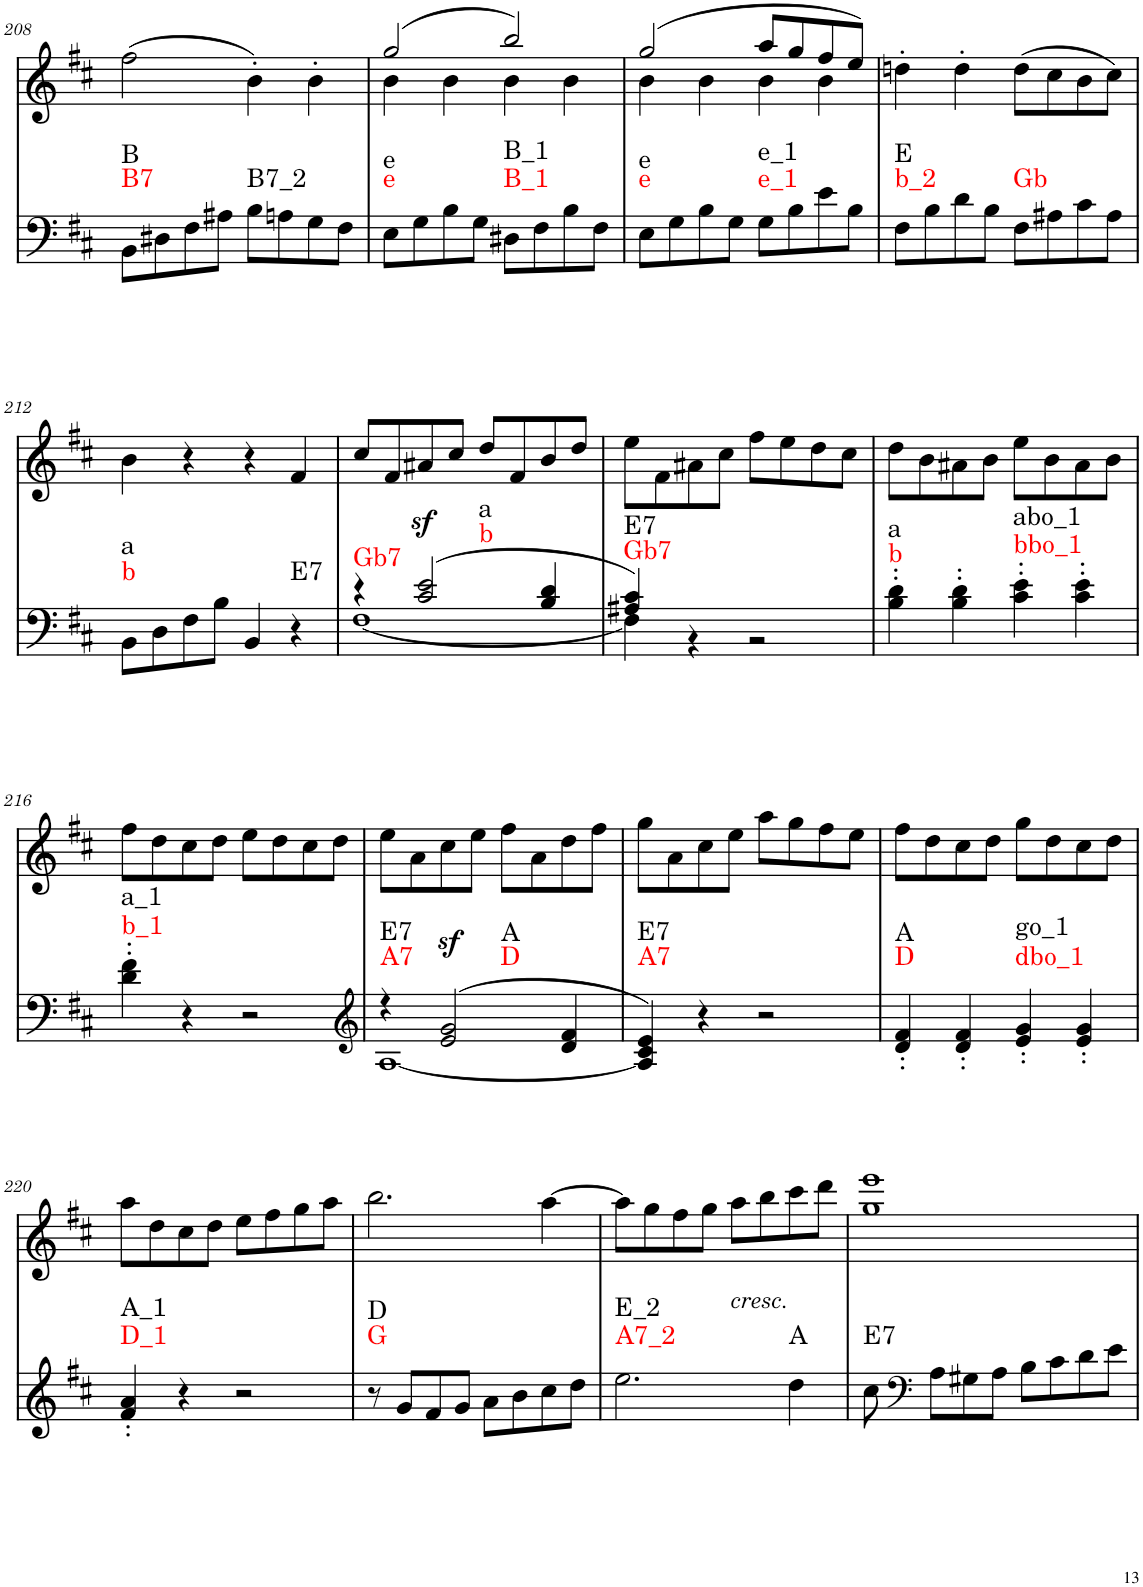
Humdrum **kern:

**kern	**dynam	**harte	**kern	**text
*part2	*part2	*part2	*part1	*part1
*staff2	*staff2	*	*staff1	*staff1
*I"piano	*	*	*I"piano	*
*I'Pno	*	*	*I'Pno	*
!!LO:PB:g=z
*clefF4	*	*	*clefG2	*
*k[f#c#]	*	*	*k[f#c#]	*
*M4/4	*	*	*M4/4	*
=208	=208	=208	=208	=208
!	!	!LO:H:n=1:kt=B7	!	!
!	!	!LO:H:n=2:kt=B	!	!
8BB\L	.	N N	(2ff#\	.
8D#X\	.	.	.	.
8F#\	.	.	.	.
8A#X\J	.	.	.	.
!	!	!LO:H:kt=B7_2	!	!
8B\L	.	N	4b'\)	.
8An\	.	.	.	.
8G\	.	.	4b'\	.
8F#\J	.	.	.	.
=209	=209	=209	=209	=209
*	*	*	*^	*
!	!	!LO:H:n=1:kt=e	!	!	!
!	!	!LO:H:n=2:kt=e	!	!	!
8E\L	.	N N	(2gg/	4b\	.
8G\	.	.	.	.	.
8B\	.	.	.	4b\	.
8G\J	.	.	.	.	.
!	!	!LO:H:n=1:kt=B_1	!	!	!
!	!	!LO:H:n=2:kt=B_1	!	!	!
8D#X\L	.	N N	2bb/)	4b\	.
8F#\	.	.	.	.	.
8B\	.	.	.	4b\	.
8F#\J	.	.	.	.	.
=210	=210	=210	=210	=210	=210
!	!	!LO:H:n=1:kt=e	!	!	!
!	!	!LO:H:n=2:kt=e	!	!	!
8E\L	.	N N	(2gg/	4b\	.
8G\	.	.	.	.	.
8B\	.	.	.	4b\	.
8G\J	.	.	.	.	.
!	!	!LO:H:n=1:kt=e_1	!	!	!
!	!	!LO:H:n=2:kt=e_1	!	!	!
8G\L	.	N N	8aa/L	4b\	.
8B\	.	.	8gg/	.	.
8e\	.	.	8ff#/	4b\	.
8B\J	.	.	8ee/J)	.	.
*	*	*	*v	*v	*
=211	=211	=211	=211	=211
!	!	!LO:H:n=1:kt=b_2	!	!
!	!	!LO:H:n=2:kt=E	!	!
8F#\L	.	N N	4ddn'\	.
8B\	.	.	.	.
8d\	.	.	4dd'\	.
8B\J	.	.	.	.
!	!	!LO:H:kt=Gb	!	!
8F#\L	.	N	(8dd\L	.
8A#X\	.	.	8cc#\	.
8c#\	.	.	8b\	.
8A#\J	.	.	8cc#\J)	.
!!LO:LB:g=z
=212	=212	=212	=212	=212
!	!	!LO:H:n=1:kt=b	!	!
!	!	!LO:H:n=2:kt=a	!	!
8BB\L	.	N N	4b\	.
8D\	.	.	.	.
8F#\	.	.	4r	.
8B\J	.	.	.	.
4BB/	.	.	4r	.
!	!	!LO:H:kt=E7	!	!
4r	.	N	4f#/	.
=213	=213	=213	=213	=213
*^	*	*	*	*
!	!	!	!LO:H:kt=Gb7	!	!
4r	[1F#	.	N	8cc#/L	.
.	.	.	.	8f#/	.
!	!	!	!LO:H:n=1:kt=b	!	!
!	!	!	!LO:H:n=2:kt=a	!	!
(2c#/ 2e/	.	.	N N	8a#Xz</	.
.	.	.	.	8cc#/J	.
.	.	.	.	8dd/L	.
.	.	.	.	8f#/	.
4B/ 4d/	.	.	.	8b/	.
.	.	.	.	8dd/J	.
=214	=214	=214	=214	=214	=214
!	!	!	!LO:H:n=1:kt=Gb7	!	!
!	!	!	!LO:H:n=2:kt=E7	!	!
4A#X/ 4c#/)	4F#\]	.	N N	8ee\L	.
.	.	.	.	8f#\	.
2.ryy	4r	.	.	8a#X\	.
.	.	.	.	8cc#\J	.
.	2r	.	.	8ff#\L	.
.	.	.	.	8ee\	.
.	.	.	.	8dd\	.
.	.	.	.	8cc#\J	.
*v	*v	*	*	*	*
=215	=215	=215	=215	=215
!	!	!LO:H:n=1:kt=b	!	!
!	!	!LO:H:n=2:kt=a	!	!
4B\' 4d\'	.	N N	8dd\L	.
.	.	.	8b\	.
4B\' 4d\'	.	.	8a#X\	.
.	.	.	8b\J	.
!	!	!LO:H:n=1:kt=bbo_1	!	!
!	!	!LO:H:n=2:kt=abo_1	!	!
4c#\' 4e\'	.	N N	8ee\L	.
.	.	.	8b\	.
4c#\' 4e\'	.	.	8a#\	.
.	.	.	8b\J	.
!!LO:LB:g=z
=216	=216	=216	=216	=216
!	!	!LO:H:n=1:kt=b_1	!	!
!	!	!LO:H:n=2:kt=a_1	!	!
4d\' 4f#\'	.	N N	8ff#\L	.
.	.	.	8dd\	.
4r	.	.	8cc#\	.
.	.	.	8dd\J	.
2r	.	.	8ee\L	.
.	.	.	8dd\	.
.	.	.	8cc#\	.
.	.	.	8dd\J	.
=217	=217	=217	=217	=217
*clefG2	*	*	*	*
*^	*	*	*	*
!	!	!	!LO:H:n=1:kt=A7	!	!
!	!	!	!LO:H:n=2:kt=E7	!	!
4r	[1A	.	N N	8ee\L	.
.	.	.	.	8a\	.
!	!	!LO:DY:a	!LO:H:n=1:kt=D	!	!
!	!	!	!LO:H:n=2:kt=A	!	!
(2e/ 2g/	.	sf	N N	8cc#\	.
.	.	.	.	8ee\J	.
.	.	.	.	8ff#\L	.
.	.	.	.	8a\	.
4d/ 4f#/	.	.	.	8dd\	.
.	.	.	.	8ff#\J	.
*v	*v	*	*	*	*
=218	=218	=218	=218	=218
!	!	!LO:H:n=1:kt=A7	!	!
!	!	!LO:H:n=2:kt=E7	!	!
4A/] 4c#/ 4e/)	.	N N	8gg\L	.
.	.	.	8a\	.
4r	.	.	8cc#\	.
.	.	.	8ee\J	.
2r	.	.	8aa\L	.
.	.	.	8gg\	.
.	.	.	8ff#\	.
.	.	.	8ee\J	.
=219	=219	=219	=219	=219
!	!	!LO:H:n=1:kt=D	!	!
!	!	!LO:H:n=2:kt=A	!	!
4d/' 4f#/'	.	N N	8ff#\L	.
.	.	.	8dd\	.
4d/' 4f#/'	.	.	8cc#\	.
.	.	.	8dd\J	.
!	!	!LO:H:n=1:kt=dbo_1	!	!
!	!	!LO:H:n=2:kt=go_1	!	!
4e/' 4g/'	.	N N	8gg\L	.
.	.	.	8dd\	.
4e/' 4g/'	.	.	8cc#\	.
.	.	.	8dd\J	.
!!LO:LB:g=z
=220	=220	=220	=220	=220
!	!	!LO:H:n=1:kt=D_1	!	!
!	!	!LO:H:n=2:kt=A_1	!	!
4f#/' 4a/'	.	N N	8aa\L	.
.	.	.	8dd\	.
4r	.	.	8cc#\	.
.	.	.	8dd\J	.
2r	.	.	8ee\L	.
.	.	.	8ff#\	.
.	.	.	8gg\	.
.	.	.	8aa\J	.
=221	=221	=221	=221	=221
!	!	!LO:H:n=1:kt=G	!	!
!	!	!LO:H:n=2:kt=D	!	!
8r	.	N N	2.bb\	.
8g/L	.	.	.	.
8f#/	.	.	.	.
8g/J	.	.	.	.
8a\L	.	.	.	.
8b\	.	.	.	.
8cc#\	.	.	[4aa\	.
8dd\J	.	.	.	.
=222	=222	=222	=222	=222
!	!	!LO:H:n=1:kt=A7_2	!	!LO:LY:b
!	!	!LO:H:n=2:kt=E_2	!	!
2.ee\	.	N N	8aa\L]	<
.	.	.	8gg\	.
.	.	.	8ff#\	.
.	.	.	8gg\J	.
!	!	!	!LO:TX:b:i:t=cresc.	!
.	.	.	8aa\L	.
.	.	.	8bb\	.
!	!	!LO:H:kt=A	!	!
4dd\	.	N	8ccc#\	.
.	.	.	8ddd\J	.
=223	=223	=223	=223	=223
!	!	!LO:H:kt=E7	!	!
8cc#\	.	N	1gg 1eee	.
*clefF4	*	*	*	*
8A\L	.	.	.	.
8G#X\	.	.	.	.
8A\J	.	.	.	.
8B\L	.	.	.	.
8c#\	.	.	.	.
8d\	.	.	.	.
8e\J	.	.	.	.
=	=	=	=	=
*-	*-	*-	*-	*-
